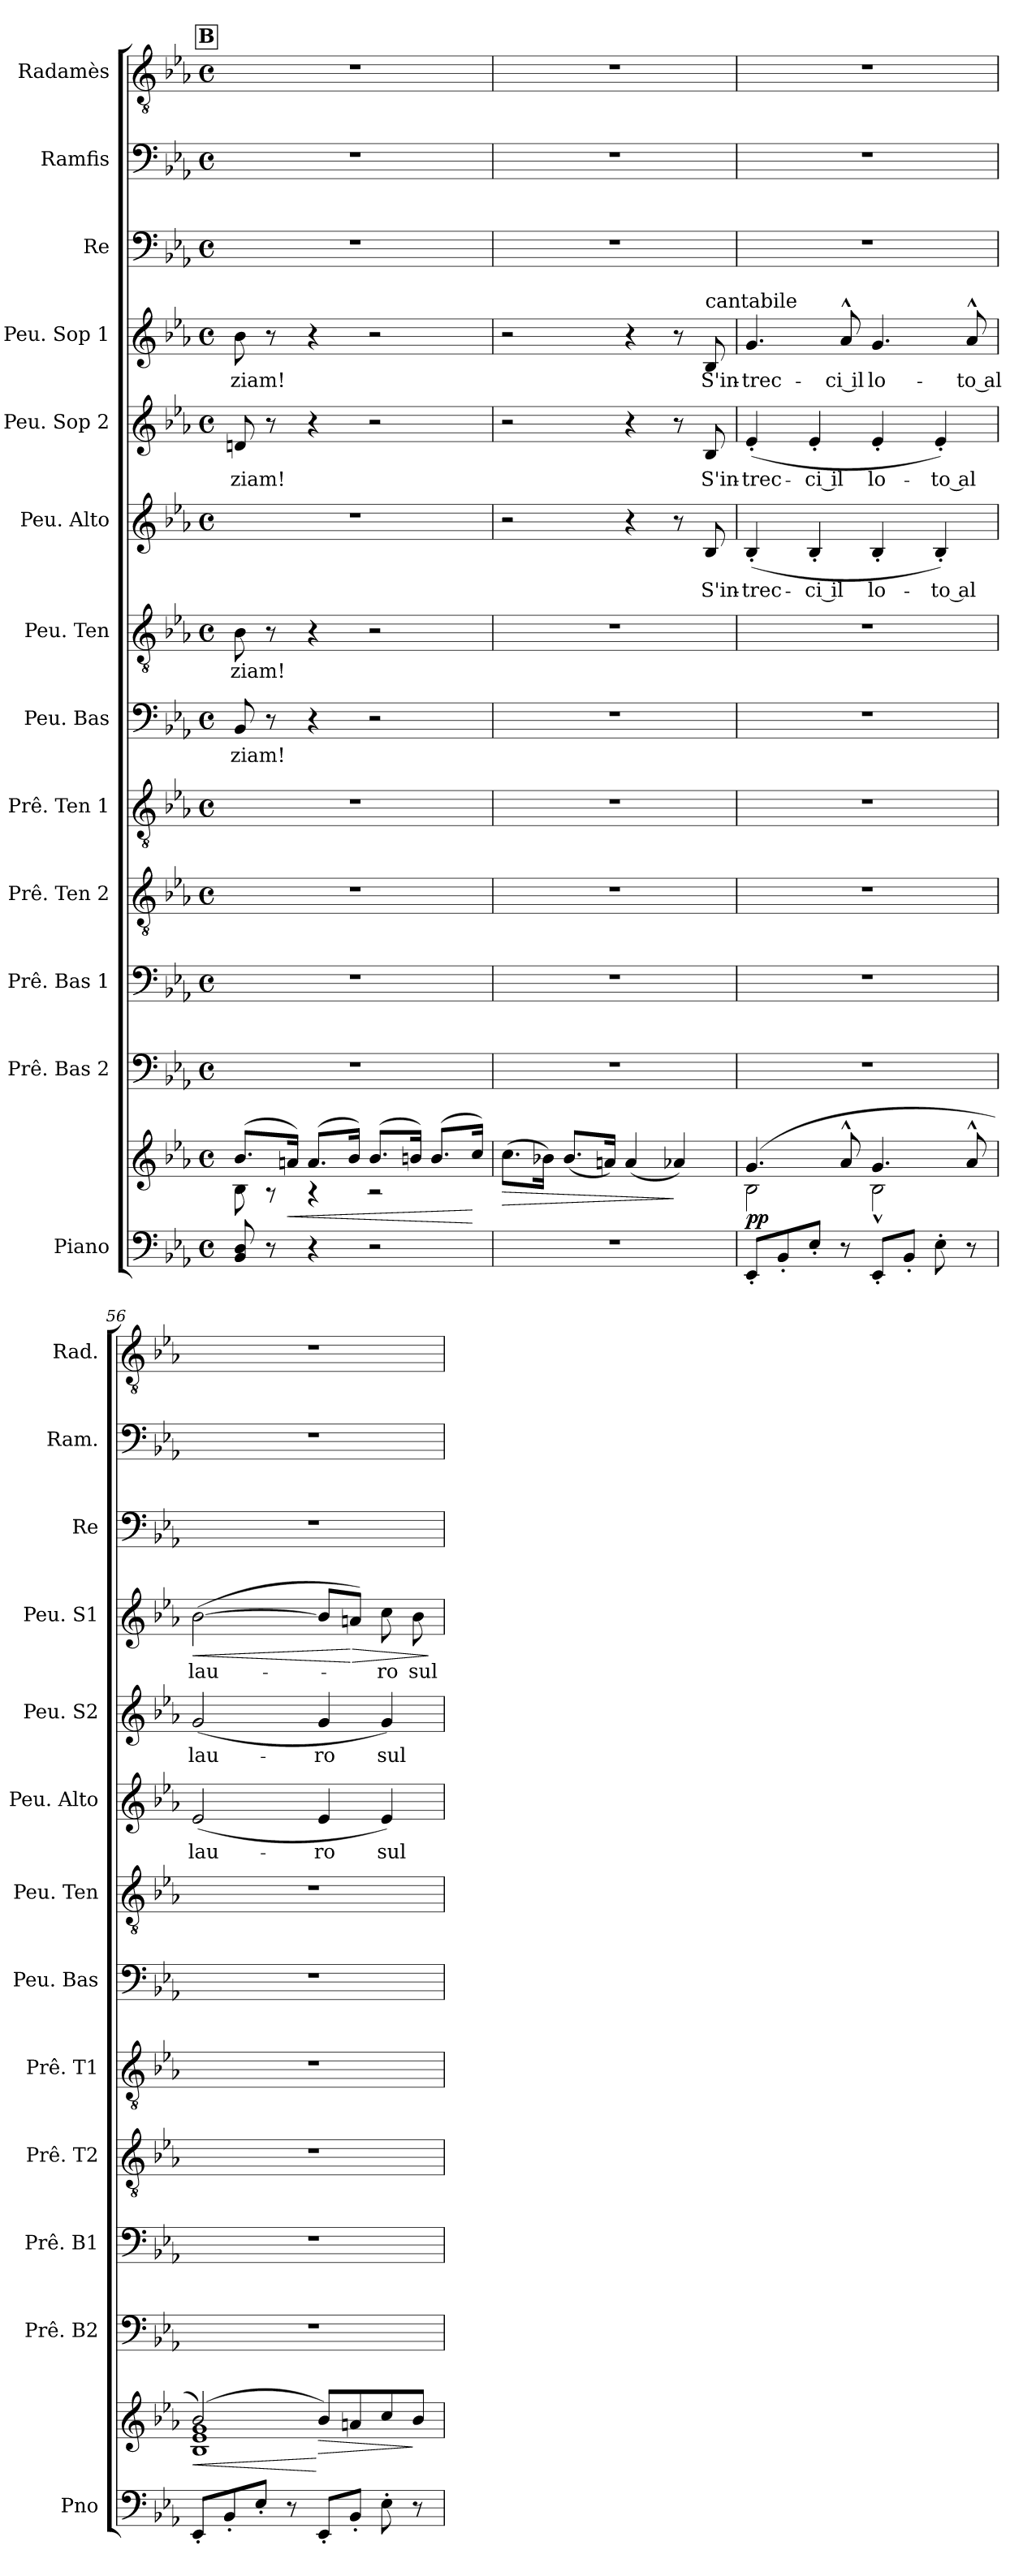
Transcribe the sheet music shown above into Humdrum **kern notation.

**kern	**kern	**dynam	**kern	**kern	**kern	**kern	**kern	**text	**kern	**text	**kern	**text	**kern	**text	**kern	**text	**dynam	**kern	**kern	**kern
*part13	*part13	*part13	*part12	*part11	*part10	*part9	*part8	*part8	*part7	*part7	*part6	*part6	*part5	*part5	*part4	*part4	*part4	*part3	*part2	*part1
*staff14	*staff13	*staff13/14	*staff12	*staff11	*staff10	*staff9	*staff8	*staff8	*staff7	*staff7	*staff6	*staff6	*staff5	*staff5	*staff4	*staff4	*staff4	*staff3	*staff2	*staff1
*I"Piano	*	*	*I"Prê. Bas 2	*I"Prê. Bas 1	*I"Prê. Ten 2	*I"Prê. Ten 1	*I"Peu. Bas	*	*I"Peu. Ten	*	*I"Peu. Alto	*	*I"Peu. Sop 2	*	*I"Peu. Sop 1	*	*	*I"Re	*I"Ramfis	*I"Radamès
*I'Pno	*	*	*I'Prê. B2	*I'Prê. B1	*I'Prê. T2	*I'Prê. T1	*I'Peu. Bas	*	*I'Peu. Ten	*	*I'Peu. Alto	*	*I'Peu. S2	*	*I'Peu. S1	*	*	*I'Re	*I'Ram.	*I'Rad.
*clefF4	*clefG2	*	*clefF4	*clefF4	*clefGv2	*clefGv2	*clefF4	*	*clefGv2	*	*clefG2	*	*clefG2	*	*clefG2	*	*	*clefF4	*clefF4	*clefGv2
*k[b-e-a-]	*k[b-e-a-]	*	*k[b-e-a-]	*k[b-e-a-]	*k[b-e-a-]	*k[b-e-a-]	*k[b-e-a-]	*	*k[b-e-a-]	*	*k[b-e-a-]	*	*k[b-e-a-]	*	*k[b-e-a-]	*	*	*k[b-e-a-]	*k[b-e-a-]	*k[b-e-a-]
*M4/4	*M4/4	*	*M4/4	*M4/4	*M4/4	*M4/4	*M4/4	*	*M4/4	*	*M4/4	*	*M4/4	*	*M4/4	*	*	*M4/4	*M4/4	*M4/4
*met(c)	*met(c)	*	*met(c)	*met(c)	*met(c)	*met(c)	*met(c)	*	*met(c)	*	*met(c)	*	*met(c)	*	*met(c)	*	*	*met(c)	*met(c)	*met(c)
*MM100	*MM100	*	*MM100	*MM100	*MM100	*MM100	*MM100	*	*MM100	*	*MM100	*	*MM100	*	*MM100	*	*	*MM100	*MM100	*MM100
!!LO:REH:place=s1:a:fs=18:t=B
=53	=53	=53	=53	=53	=53	=53	=53	=53	=53	=53	=53	=53	=53	=53	=53	=53	=53	=53	=53	=53
*	*^	*	*	*	*	*	*	*	*	*	*	*	*	*	*	*	*	*	*	*
!	!	!	!	!	!	!	!	!	!LO:LY:b:color=#0055FF	!	!LO:LY:b:color=#0055FF	!	!	!	!LO:LY:b:color=#0055FF	!	!LO:LY:b:color=#0055FF	!	!	!	!
8BB-/ 8D/	(>8.b-/L	8B-\	.	1r	1r	1r	1r	8BB-/	-ziam!	8B-\	-ziam!	1r	.	8dn/	-ziam!	8b-\	-ziam!	.	1r	1r	1r
8r	.	8r	.	.	.	.	.	8r	.	8r	.	.	.	8r	.	8r	.	.	.	.	.
!	!	!	!LO:HP:b	!	!	!	!	!	!	!	!	!	!	!	!	!	!	!	!	!	!
.	16an/Jk)	.	<	.	.	.	.	.	.	.	.	.	.	.	.	.	.	.	.	.	.
4r	(>8.a/L	4r	.	.	.	.	.	4r	.	4r	.	.	.	4r	.	4r	.	.	.	.	.
.	16b-/Jk)	.	.	.	.	.	.	.	.	.	.	.	.	.	.	.	.	.	.	.	.
2r	(>8.b-/L	2r	.	.	.	.	.	2r	.	2r	.	.	.	2r	.	2r	.	.	.	.	.
.	16bn/Jk)	.	.	.	.	.	.	.	.	.	.	.	.	.	.	.	.	.	.	.	.
.	(>8.b/L	.	.	.	.	.	.	.	.	.	.	.	.	.	.	.	.	.	.	.	.
.	16cc/Jk)	.	[	.	.	.	.	.	.	.	.	.	.	.	.	.	.	.	.	.	.
*	*v	*v	*	*	*	*	*	*	*	*	*	*	*	*	*	*	*	*	*	*	*
=54	=54	=54	=54	=54	=54	=54	=54	=54	=54	=54	=54	=54	=54	=54	=54	=54	=54	=54	=54	=54
!	!	!LO:HP:b	!	!	!	!	!	!	!	!	!	!	!	!	!	!	!	!	!	!
1r	(>8.cc\L	>	1r	1r	1r	1r	1r	.	1r	.	2r	.	2r	.	2r	.	.	1r	1r	1r
.	16b-X\Jk)	.	.	.	.	.	.	.	.	.	.	.	.	.	.	.	.	.	.	.
.	(<8.b-/L	.	.	.	.	.	.	.	.	.	.	.	.	.	.	.	.	.	.	.
.	16an/Jk)	.	.	.	.	.	.	.	.	.	.	.	.	.	.	.	.	.	.	.
.	(<4a/	.	.	.	.	.	.	.	.	.	4r	.	4r	.	4r	.	.	.	.	.
.	4a-X/)	]	.	.	.	.	.	.	.	.	8r	.	8r	.	8r	.	.	.	.	.
!	!	!	!	!	!	!	!	!	!	!	!	!	!	!	!LO:TX:a:t=cantabile	!	!	!	!	!
!	!	!	!	!	!	!	!	!	!	!	!	!LO:LY:b:color=#0055FF	!	!LO:LY:b:color=#0055FF	!	!LO:LY:b:color=#0055FF	!	!	!	!
.	.	.	.	.	.	.	.	.	.	.	8B-/	S'in-	8B-/	S'in-	8B-/	S'in-	.	.	.	.
!!LO:PB:g=z
=55	=55	=55	=55	=55	=55	=55	=55	=55	=55	=55	=55	=55	=55	=55	=55	=55	=55	=55	=55	=55
*	*^	*	*	*	*	*	*	*	*	*	*	*	*	*	*	*	*	*	*	*
!	!	!	!LO:DY:a=2	!	!	!	!	!	!	!	!	!	!LO:LY:b:color=#0055FF	!	!LO:LY:b:color=#0055FF	!	!LO:LY:b:color=#0055FF	!	!	!	!
!	!	!	!LO:DY:n=1:a	!	!	!	!	!	!	!	!	!	!	!	!	!	!	!	!	!	!
8EE-'/L	(>4.g/	2B-\	p p	1r	1r	1r	1r	1r	.	1r	.	(<4B-'/	-trec-	(<4e-'/	-trec-	4.g/	-trec-	.	1r	1r	1r
8BB-'/	.	.	.	.	.	.	.	.	.	.	.	.	.	.	.	.	.	.	.	.	.
!	!	!	!	!	!	!	!	!	!	!	!	!	!LO:LY:b:color=#0055FF	!	!LO:LY:b:color=#0055FF	!	!	!	!	!	!
8E-'/J	.	.	.	.	.	.	.	.	.	.	.	4B-'/	ci il	4e-'/	ci il	.	.	.	.	.	.
!	!	!	!	!	!	!	!	!	!	!	!	!	!	!	!	!	!LO:LY:b:color=#0055FF	!	!	!	!
8r	8a-^^/	.	.	.	.	.	.	.	.	.	.	.	.	.	.	8a-^^/	ci il	.	.	.	.
!	!	!	!	!	!	!	!	!	!	!	!	!	!LO:LY:b:color=#0055FF	!	!LO:LY:b:color=#0055FF	!	!LO:LY:b:color=#0055FF	!	!	!	!
8EE-'/L	4.g/	2B-^^\	.	.	.	.	.	.	.	.	.	4B-'/	lo-	4e-'/	lo-	4.g/	lo-	.	.	.	.
8BB-'/J	.	.	.	.	.	.	.	.	.	.	.	.	.	.	.	.	.	.	.	.	.
!	!	!	!	!	!	!	!	!	!	!	!	!	!LO:LY:b:color=#0055FF	!	!LO:LY:b:color=#0055FF	!	!	!	!	!	!
8E-'\	.	.	.	.	.	.	.	.	.	.	.	4B-'/)	to al	4e-'/)	to al	.	.	.	.	.	.
!	!	!	!	!	!	!	!	!	!	!	!	!	!	!	!	!	!LO:LY:b:color=#0055FF	!	!	!	!
8r	8a-^^/	.	.	.	.	.	.	.	.	.	.	.	.	.	.	8a-^^/	to al	.	.	.	.
=56	=56	=56	=56	=56	=56	=56	=56	=56	=56	=56	=56	=56	=56	=56	=56	=56	=56	=56	=56	=56	=56
!	!	!	!LO:HP:b	!	!	!	!	!	!	!	!	!	!LO:LY:b:color=#0055FF	!	!LO:LY:b:color=#0055FF	!	!LO:LY:b:color=#0055FF	!LO:HP:b	!	!	!
8EE-'/L	(>2b-/)	1B- 1e- 1g	<	1r	1r	1r	1r	1r	.	1r	.	(<2e-/	lau-	(<2g/	lau-	(>[2b-\	lau-	<	1r	1r	1r
8BB-'/	.	.	.	.	.	.	.	.	.	.	.	.	.	.	.	.	.	.	.	.	.
8E-'/J	.	.	.	.	.	.	.	.	.	.	.	.	.	.	.	.	.	.	.	.	.
8r	.	.	.	.	.	.	.	.	.	.	.	.	.	.	.	.	.	.	.	.	.
!	!	!	!LO:HP:n=1:b	!	!	!	!	!	!	!	!	!	!LO:LY:b:color=#0055FF	!	!LO:LY:b:color=#0055FF	!	!	!	!	!	!
8EE-'/L	8b-/L)	.	[ >	.	.	.	.	.	.	.	.	4e-/	-ro	4g/	-ro	8b-/L]	.	.	.	.	.
!	!	!	!	!	!	!	!	!	!	!	!	!	!	!	!	!	!	!LO:HP:n=1:b	!	!	!
8BB-'/J	8an/	.	.	.	.	.	.	.	.	.	.	.	.	.	.	8an/J)	.	[ >	.	.	.
!	!	!	!	!	!	!	!	!	!	!	!	!	!LO:LY:b:color=#0055FF	!	!LO:LY:b:color=#0055FF	!	!LO:LY:b:color=#0055FF	!	!	!	!
8E-'\	8cc/	.	.	.	.	.	.	.	.	.	.	4e-/)	sul	4g/)	sul	8cc\	-ro	.	.	.	.
!	!	!	!	!	!	!	!	!	!	!	!	!	!	!	!	!	!LO:LY:b:color=#0055FF	!	!	!	!
8r	8b-/J	.	]	.	.	.	.	.	.	.	.	.	.	.	.	8b-\	sul	.	.	.	.
*	*v	*v	*	*	*	*	*	*	*	*	*	*	*	*	*	*	*	*	*	*	*
.	.	.	.	.	.	.	.	.	.	.	.	.	.	.	.	.	]	.	.	.
=	=	=	=	=	=	=	=	=	=	=	=	=	=	=	=	=	=	=	=	=
*-	*-	*-	*-	*-	*-	*-	*-	*-	*-	*-	*-	*-	*-	*-	*-	*-	*-	*-	*-	*-
